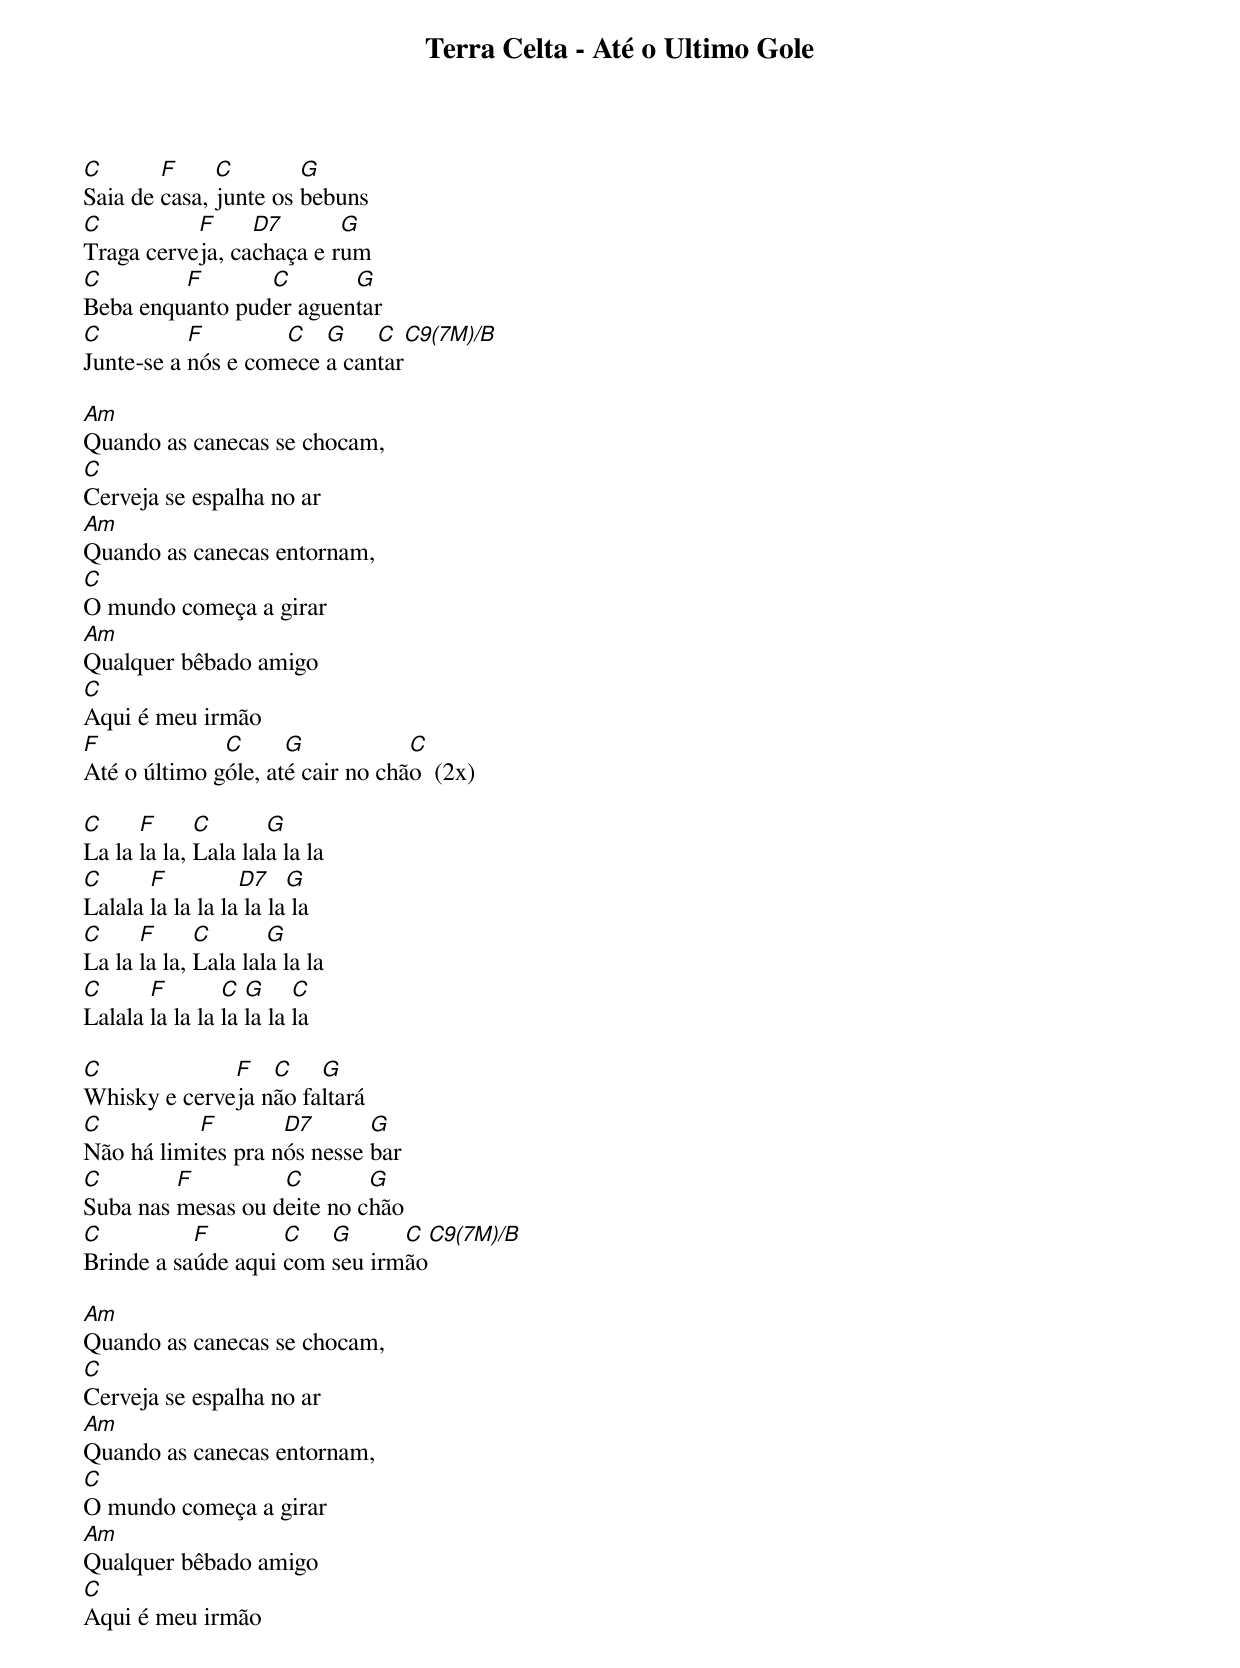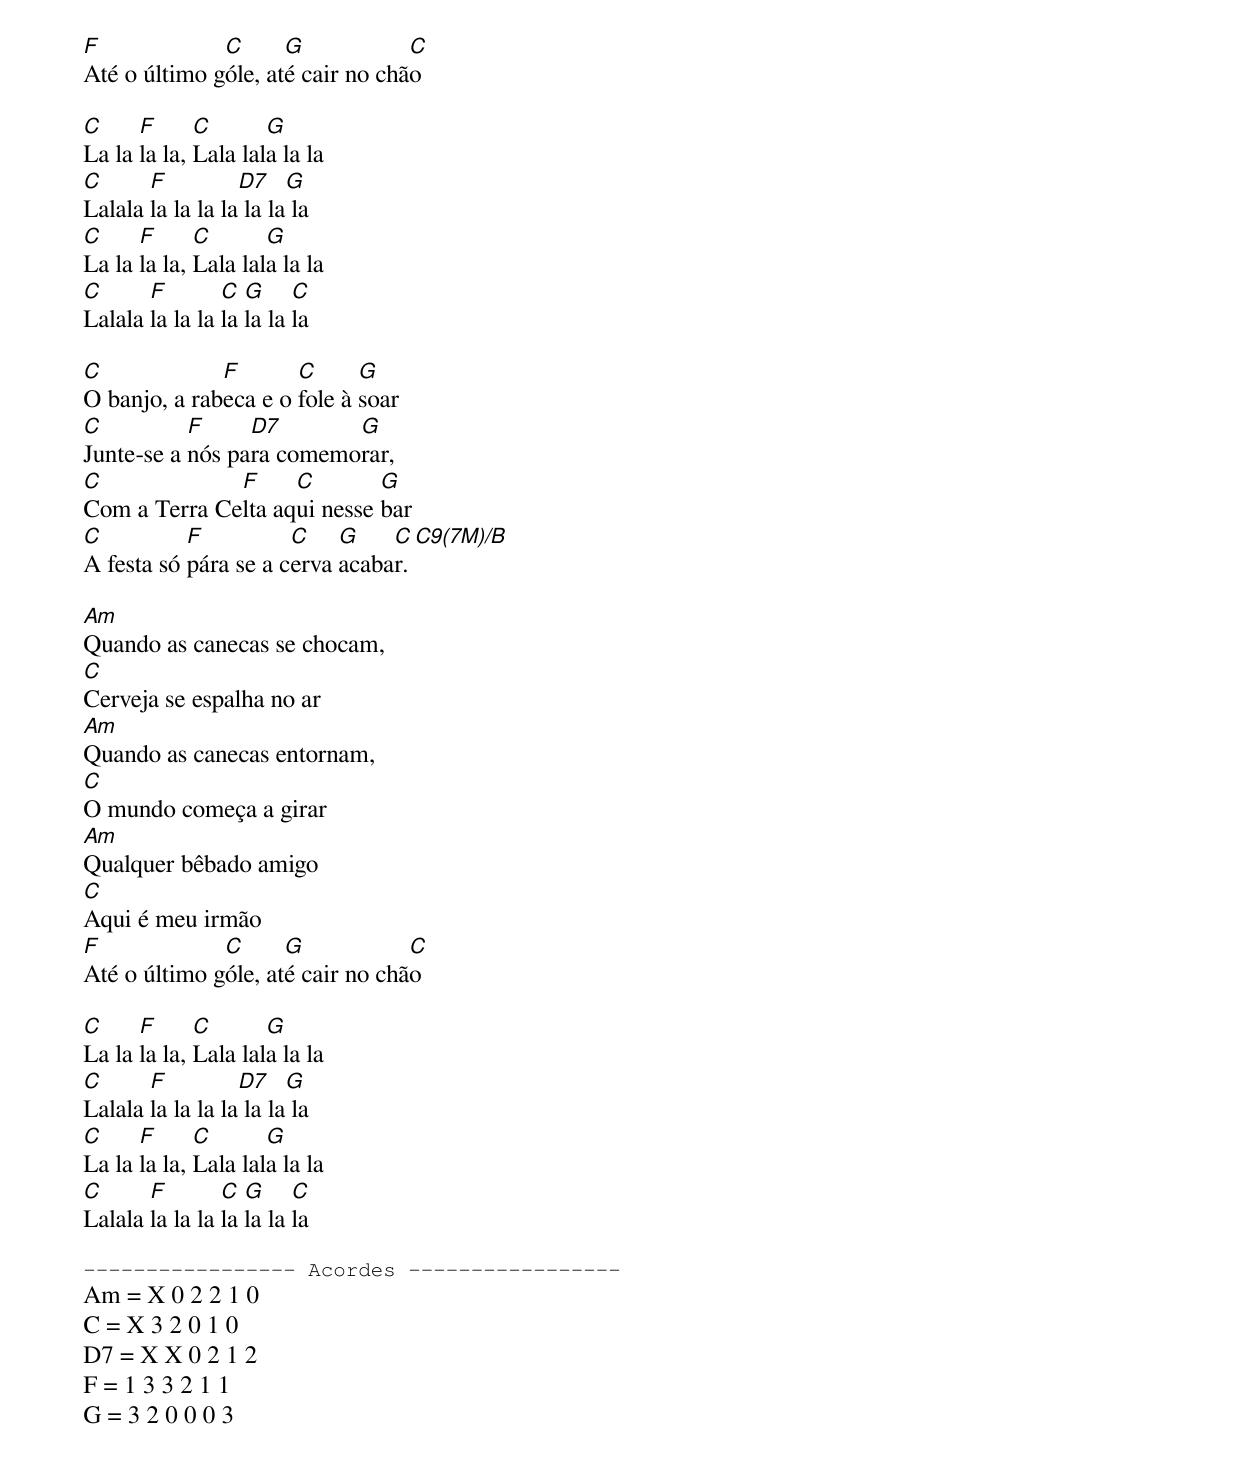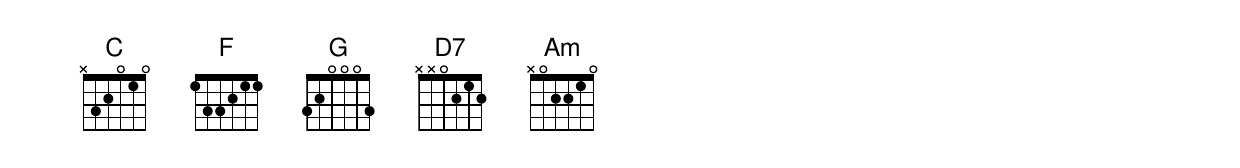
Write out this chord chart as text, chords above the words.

Terra Celta - Até o Ultimo Gole

C       F     C        G
Saia de casa, junte os bebuns
C          F     D7       G
Traga cerveja, cachaça e rum
C        F       C       G
Beba enquanto puder aguentar
C          F        C   G    C     C9(7M)/B
Junte-se a nós e comece a cantar

Am
Quando as canecas se chocam,
C
Cerveja se espalha no ar
Am
Quando as canecas entornam,
C
O mundo começa a girar
Am
Qualquer bêbado amigo
C
Aqui é meu irmão
F             C      G            C
Até o último góle, até cair no chão  (2x)

C     F      C       G
La la la la, Lala lala la la
C      F          D7    G
Lalala la la la la la la la
C     F      C       G
La la la la, Lala lala la la
C      F        C  G     C
Lalala la la la la la la la

C             F   C    G
Whisky e cerveja não faltará
C          F        D7       G
Não há limites pra nós nesse bar
C        F         C        G
Suba nas mesas ou deite no chão
C          F        C   G      C     C9(7M)/B
Brinde a saúde aqui com seu irmão

Am
Quando as canecas se chocam,
C
Cerveja se espalha no ar
Am
Quando as canecas entornam,
C
O mundo começa a girar
Am
Qualquer bêbado amigo
C
Aqui é meu irmão
F             C      G            C
Até o último góle, até cair no chão

C     F      C       G
La la la la, Lala lala la la
C      F          D7    G
Lalala la la la la la la la
C     F      C       G
La la la la, Lala lala la la
C      F        C  G     C
Lalala la la la la la la la

C             F       C      G
O banjo, a rabeca e o fole à soar
C          F     D7       G
Junte-se a nós para comemorar,
C             F     C        G
Com a Terra Celta aqui nesse bar
C          F          C    G    C     C9(7M)/B
A festa só pára se a cerva acabar.

Am
Quando as canecas se chocam,
C
Cerveja se espalha no ar
Am
Quando as canecas entornam,
C
O mundo começa a girar
Am
Qualquer bêbado amigo
C
Aqui é meu irmão
F             C      G            C
Até o último góle, até cair no chão

C     F      C       G
La la la la, Lala lala la la
C      F          D7    G
Lalala la la la la la la la
C     F      C       G
La la la la, Lala lala la la
C      F        C  G     C
Lalala la la la la la la la

----------------- Acordes -----------------
Am = X 0 2 2 1 0
C = X 3 2 0 1 0
D7 = X X 0 2 1 2
F = 1 3 3 2 1 1
G = 3 2 0 0 0 3
